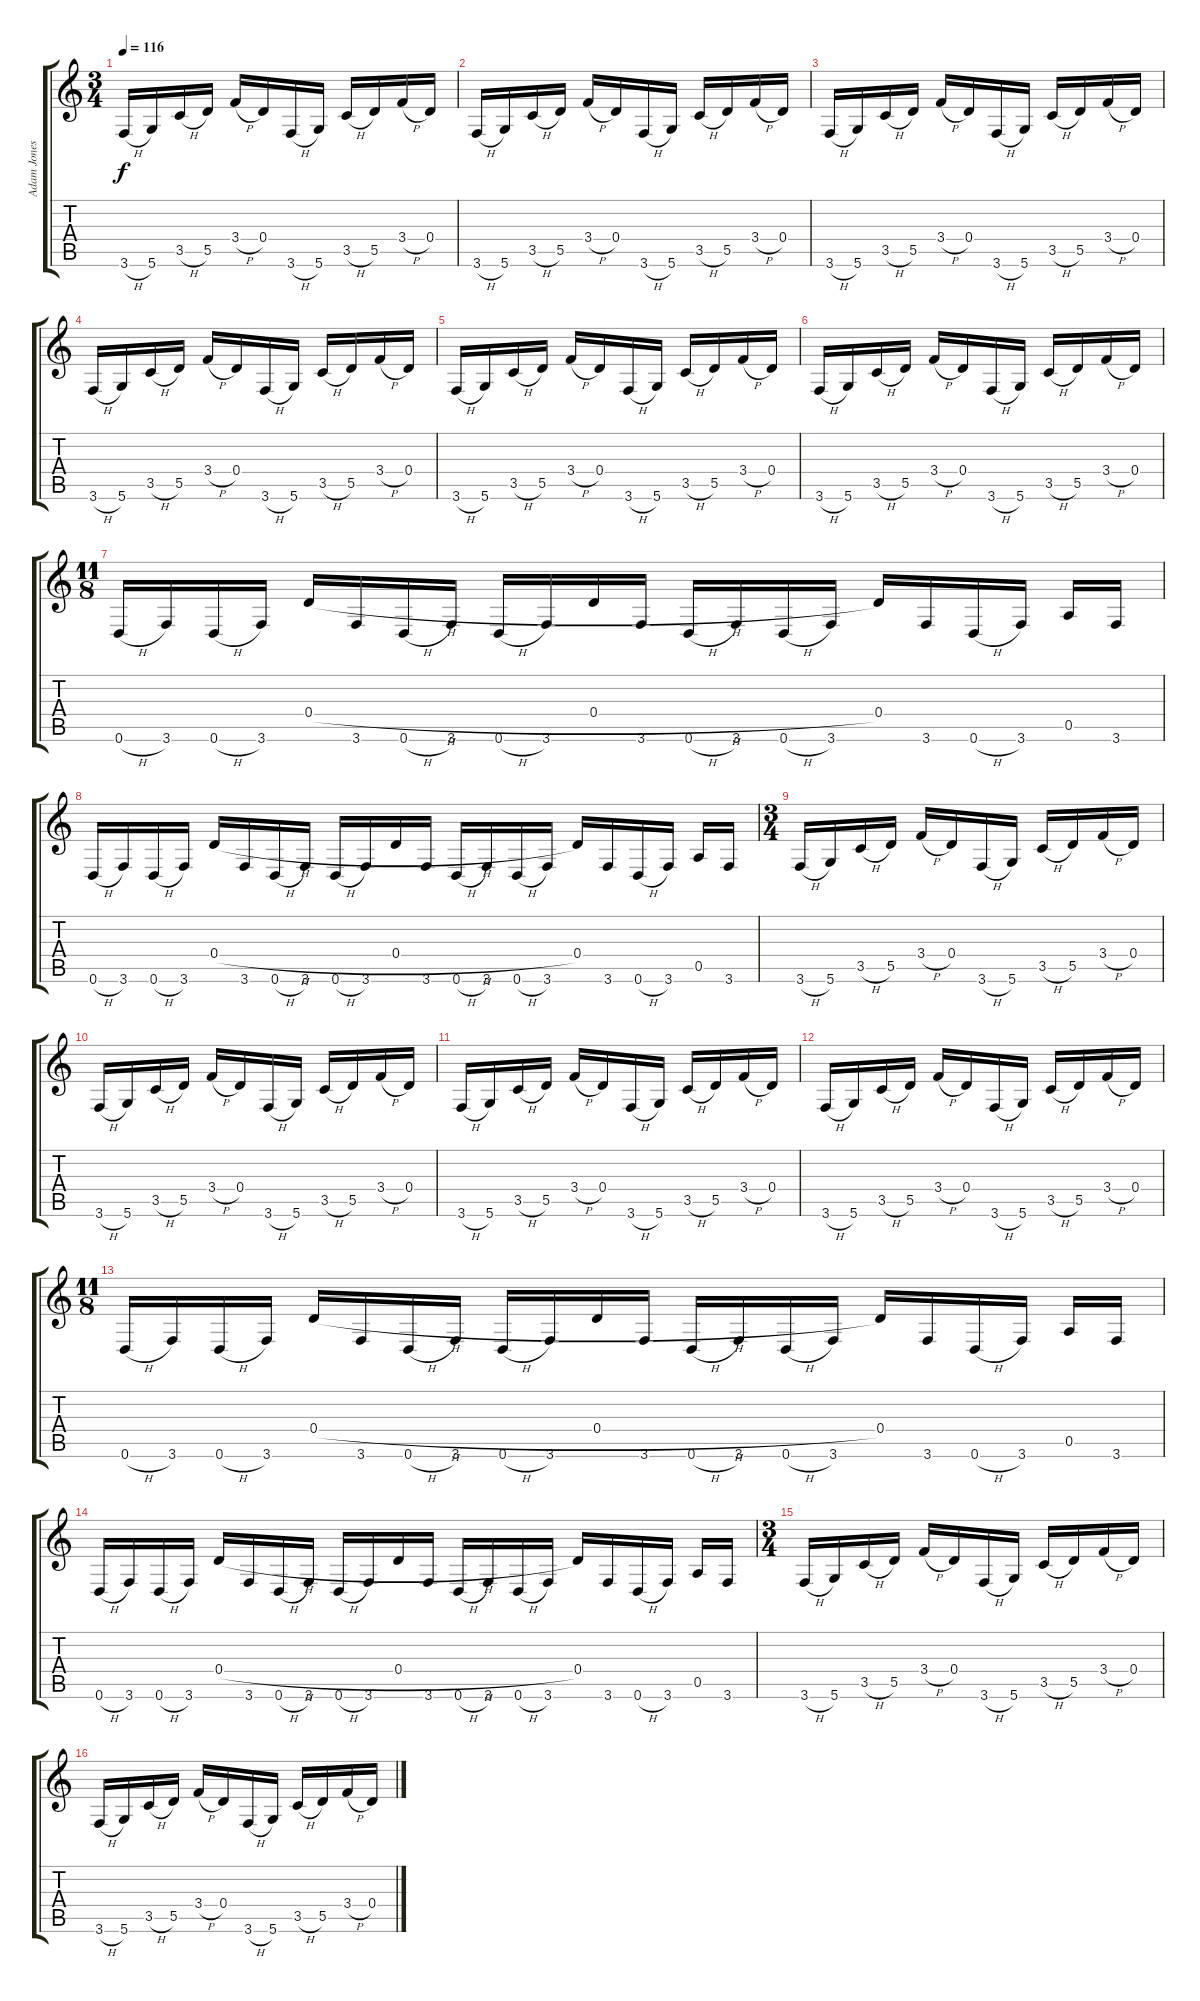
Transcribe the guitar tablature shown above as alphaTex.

\track ("Adam Jones (guitar)" "Adam Jones") {instrument distortionguitar}
\staff {score tabs}
\tuning (E4 B3 G3 D3 A2 D2) {hide}
\ts (3 4)
\tempo 116
\clef g2
\ks c
3.6{h}.16{dy f} 5.6.16 3.5{h}.16 5.5.16 3.4{h}.16 0.4.16 3.6{h}.16 5.6.16 3.5{h}.16 5.5.16 3.4{h}.16 0.4.16 |
3.6{h}.16 5.6.16 3.5{h}.16 5.5.16 3.4{h}.16 0.4.16 3.6{h}.16 5.6.16 3.5{h}.16 5.5.16 3.4{h}.16 0.4.16 |
3.6{h}.16 5.6.16 3.5{h}.16 5.5.16 3.4{h}.16 0.4.16 3.6{h}.16 5.6.16 3.5{h}.16 5.5.16 3.4{h}.16 0.4.16 |
3.6{h}.16 5.6.16 3.5{h}.16 5.5.16 3.4{h}.16 0.4.16 3.6{h}.16 5.6.16 3.5{h}.16 5.5.16 3.4{h}.16 0.4.16 |
3.6{h}.16 5.6.16 3.5{h}.16 5.5.16 3.4{h}.16 0.4.16 3.6{h}.16 5.6.16 3.5{h}.16 5.5.16 3.4{h}.16 0.4.16 |
3.6{h}.16 5.6.16 3.5{h}.16 5.5.16 3.4{h}.16 0.4.16 3.6{h}.16 5.6.16 3.5{h}.16 5.5.16 3.4{h}.16 0.4.16 |
\ts (11 8)
0.6{h}.16 3.6.16 0.6{h}.16 3.6.16 0.4{h}.16 3.6.16 0.6{h}.16 3.6.16 0.6{h}.16 3.6.16 0.4{h}.16 3.6.16 0.6{h}.16 3.6.16 0.6{h}.16 3.6.16 0.4.16 3.6.16 0.6{h}.16 3.6.16 0.5.16 3.6.16 |
0.6{h}.16 3.6.16 0.6{h}.16 3.6.16 0.4{h}.16 3.6.16 0.6{h}.16 3.6.16 0.6{h}.16 3.6.16 0.4{h}.16 3.6.16 0.6{h}.16 3.6.16 0.6{h}.16 3.6.16 0.4.16 3.6.16 0.6{h}.16 3.6.16 0.5.16 3.6.16 |
\ts (3 4)
3.6{h}.16 5.6.16 3.5{h}.16 5.5.16 3.4{h}.16 0.4.16 3.6{h}.16 5.6.16 3.5{h}.16 5.5.16 3.4{h}.16 0.4.16 |
3.6{h}.16 5.6.16 3.5{h}.16 5.5.16 3.4{h}.16 0.4.16 3.6{h}.16 5.6.16 3.5{h}.16 5.5.16 3.4{h}.16 0.4.16 |
3.6{h}.16 5.6.16 3.5{h}.16 5.5.16 3.4{h}.16 0.4.16 3.6{h}.16 5.6.16 3.5{h}.16 5.5.16 3.4{h}.16 0.4.16 |
3.6{h}.16 5.6.16 3.5{h}.16 5.5.16 3.4{h}.16 0.4.16 3.6{h}.16 5.6.16 3.5{h}.16 5.5.16 3.4{h}.16 0.4.16 |
\ts (11 8)
0.6{h}.16 3.6.16 0.6{h}.16 3.6.16 0.4{h}.16 3.6.16 0.6{h}.16 3.6.16 0.6{h}.16 3.6.16 0.4{h}.16 3.6.16 0.6{h}.16 3.6.16 0.6{h}.16 3.6.16 0.4.16 3.6.16 0.6{h}.16 3.6.16 0.5.16 3.6.16 |
0.6{h}.16 3.6.16 0.6{h}.16 3.6.16 0.4{h}.16 3.6.16 0.6{h}.16 3.6.16 0.6{h}.16 3.6.16 0.4{h}.16 3.6.16 0.6{h}.16 3.6.16 0.6{h}.16 3.6.16 0.4.16 3.6.16 0.6{h}.16 3.6.16 0.5.16 3.6.16 |
\ts (3 4)
3.6{h}.16 5.6.16 3.5{h}.16 5.5.16 3.4{h}.16 0.4.16 3.6{h}.16 5.6.16 3.5{h}.16 5.5.16 3.4{h}.16 0.4.16 |
3.6{h}.16 5.6.16 3.5{h}.16 5.5.16 3.4{h}.16 0.4.16 3.6{h}.16 5.6.16 3.5{h}.16 5.5.16 3.4{h}.16 0.4.16
